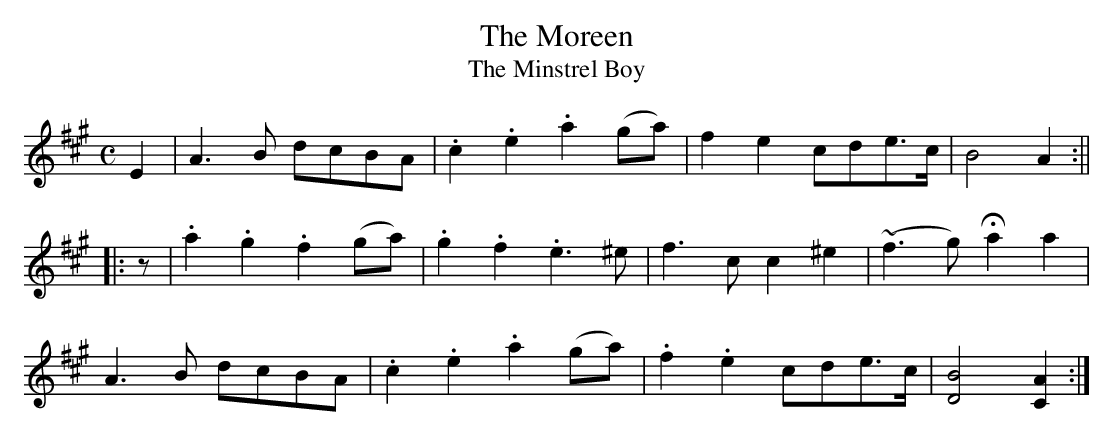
X:1
T:Moreen, The
T:Minstrel Boy, The
M:C
L:1/8
K:A
E2|A3B dcBA|.c2.e2.a2 (ga)|f2e2 cde>c|B4 A2:||
|:z|.a2.g2 .f2 (ga)|.g2.f2.e3 ^e|f3c c2^e2|(~f3g) !fermata!a2 a2|
A3B dcBA|.c2.e2 .a2 (ga)|.f2.e2 cde>c|[D4B4] [C2A2]:|]
